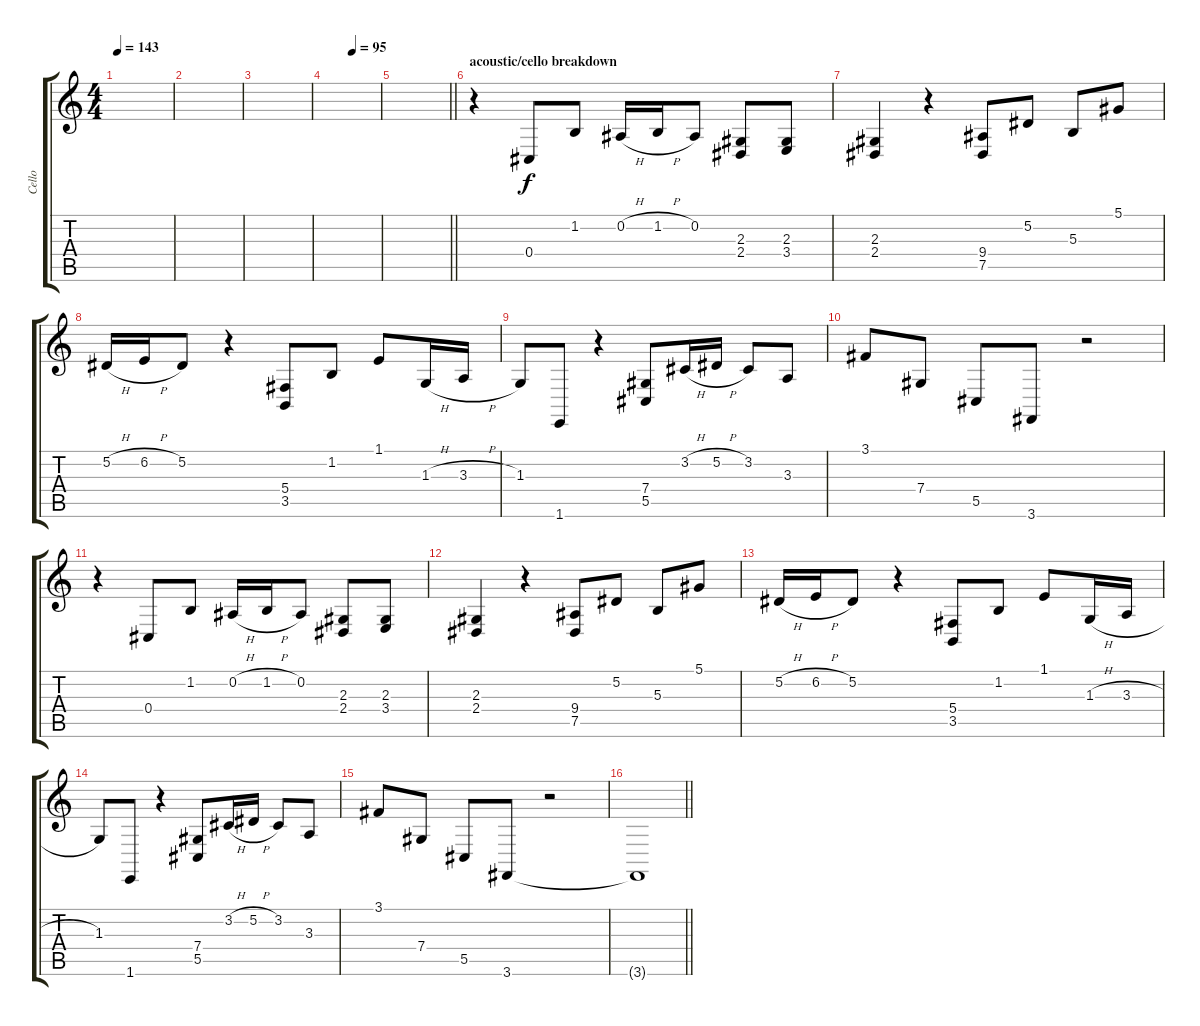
\track ("Cello" "Cello") {instrument cello}
\staff {score tabs}
\tuning (Eb4 Bb3 Gb3 Db3 Ab2 Eb2) {hide}
\ts (4 4)
\tempo 143
\clef g2
\ks c
|
|
|
\tempo (95 0.5)
|
\barLineRight lightlight
|
\section ("" "acoustic/cello breakdown")
r.4 0.4.8 1.2.8 0.2{h}.16 1.2{h}.16 0.2.8 (2.3 2.4).8 (2.3 3.4).8 |
(2.3 2.4).4 r.4 (9.4 7.5).8 5.2.8 5.3.8 5.1.8 |
5.2{h}.16 6.2{h}.16 5.2.8 r.4 (5.4 3.5).8 1.2.8 1.1.8 1.3{h}.16 3.3{h}.16 |
1.3.8 1.6.8 r.4 (7.4 5.5).8 3.2{h}.16 5.2{h}.16 3.2.8 3.3.8 |
3.1.8 7.4.8 5.5.8 3.6.8 r.2 |
r.4 0.4.8 1.2.8 0.2{h}.16 1.2{h}.16 0.2.8 (2.3 2.4).8 (2.3 3.4).8 |
(2.3 2.4).4 r.4 (9.4 7.5).8 5.2.8 5.3.8 5.1.8 |
5.2{h}.16 6.2{h}.16 5.2.8 r.4 (5.4 3.5).8 1.2.8 1.1.8 1.3{h}.16 3.3{h}.16 |
1.3.8 1.6.8 r.4 (7.4 5.5).8 3.2{h}.16 5.2{h}.16 3.2.8 3.3.8 |
3.1.8 7.4.8 5.5.8 3.6.8 r.2 |
\barLineRight lightlight
3.6{t}.1
